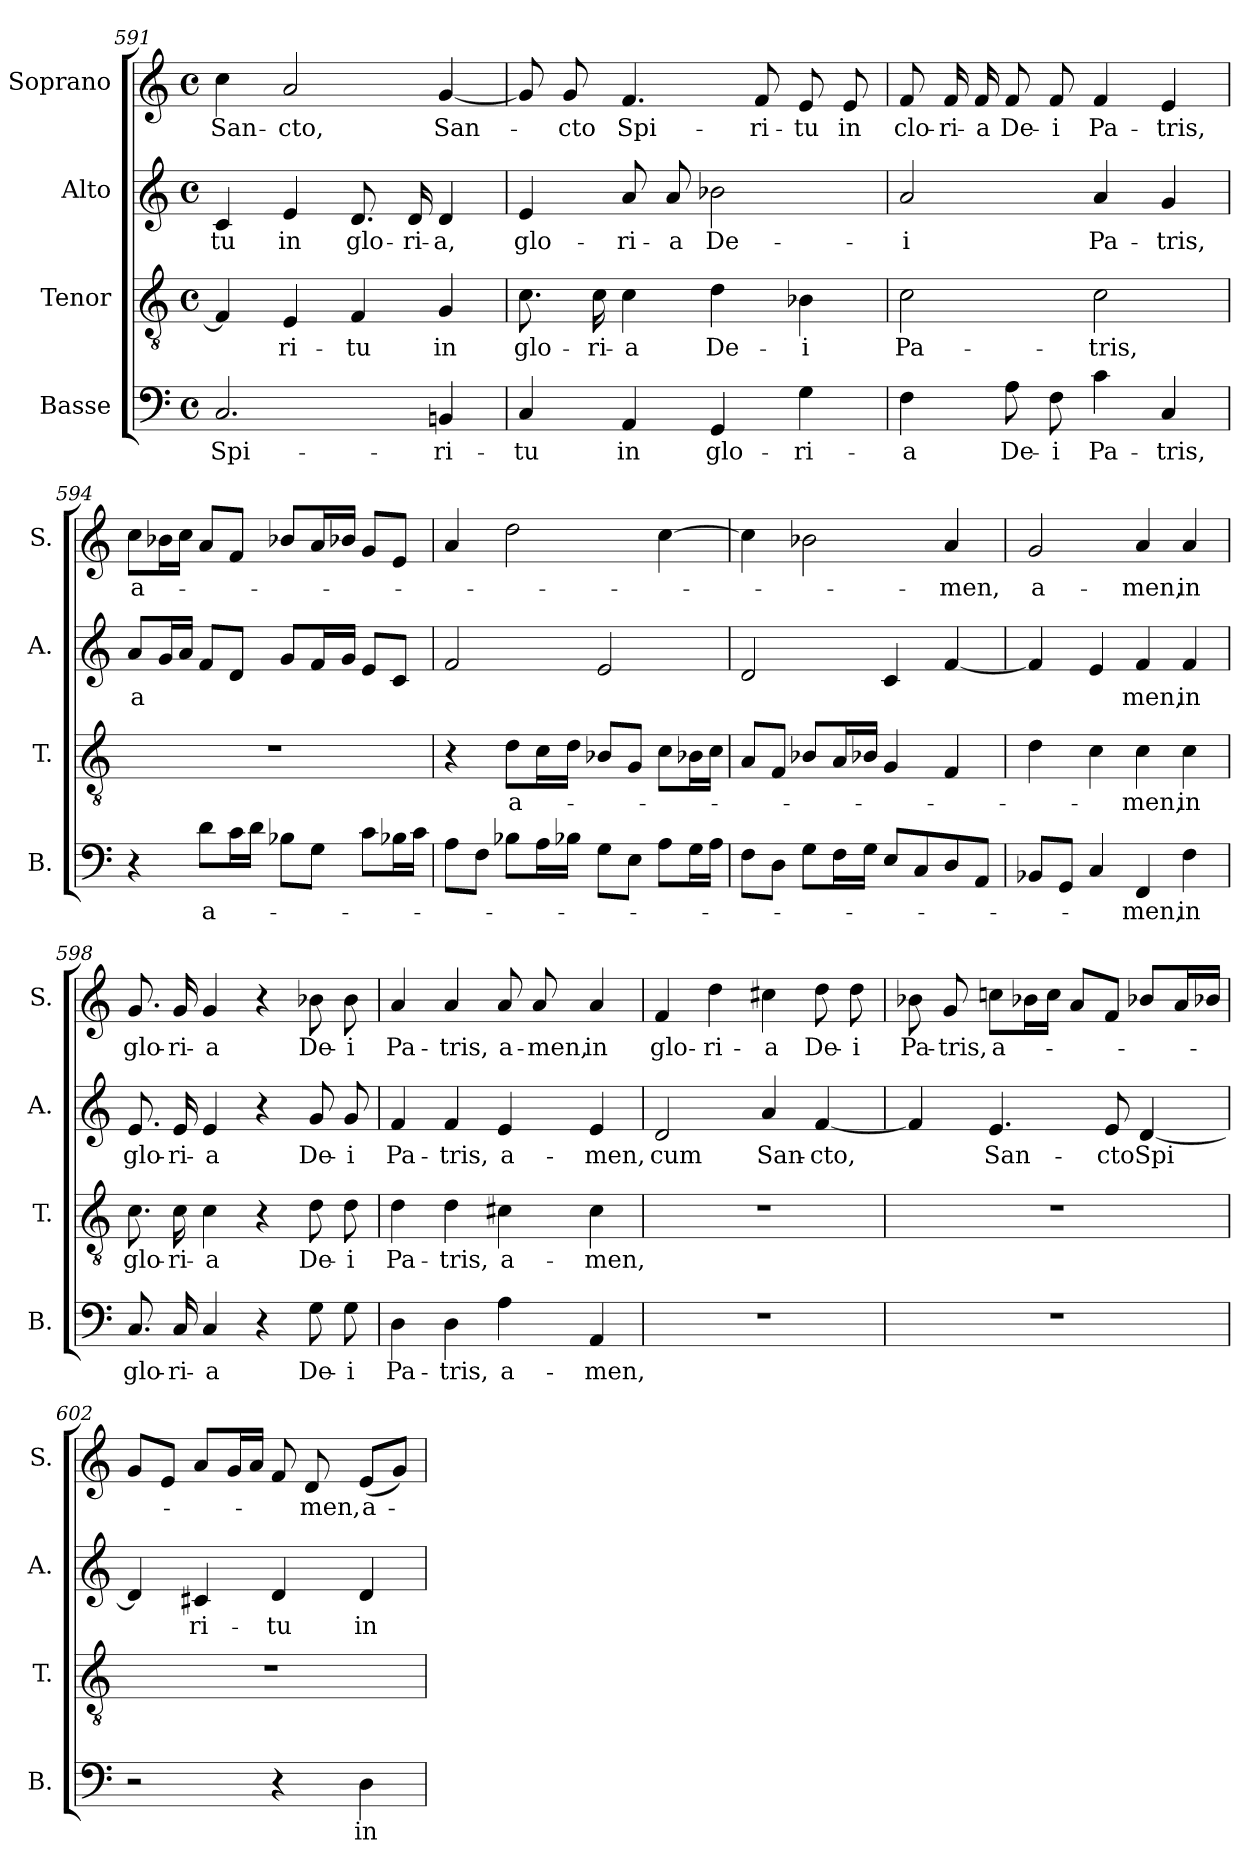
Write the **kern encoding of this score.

**kern	**text	**kern	**text	**kern	**text	**kern	**text
*part4	*part4	*part3	*part3	*part2	*part2	*part1	*part1
*staff4	*staff4	*staff3	*staff3	*staff2	*staff2	*staff1	*staff1
*I"Basse	*	*I"Tenor	*	*I"Alto	*	*I"Soprano	*
*I'B.	*	*I'T.	*	*I'A.	*	*I'S.	*
*clefF4	*	*clefGv2	*	*clefG2	*	*clefG2	*
*k[]	*	*k[]	*	*k[]	*	*k[]	*
*M4/4	*	*M4/4	*	*M4/4	*	*M4/4	*
*met(c)	*	*met(c)	*	*met(c)	*	*met(c)	*
=591	=591	=591	=591	=591	=591	=591	=591
!	!LO:LY:b	!	!	!	!LO:LY:b	!	!LO:LY:b
2.C/	Spi-	4F/]	.	4c/	-tu	4cc\	San-
!	!	!	!LO:LY:b	!	!LO:LY:b	!	!LO:LY:b
.	.	4E/	-ri-	4e/	in	2a/	-cto,
!	!	!	!LO:LY:b	!	!LO:LY:b	!	!
.	.	4F/	-tu	8.d/	glo-	.	.
!	!	!	!	!	!LO:LY:b	!	!
.	.	.	.	16d/	-ri-	.	.
!	!LO:LY:b	!	!LO:LY:b	!	!LO:LY:b	!	!LO:LY:b
4BBn/	-ri-	4G/	in	4d/	-a,	[4g/	San-
=592	=592	=592	=592	=592	=592	=592	=592
!	!LO:LY:b	!	!LO:LY:b	!	!LO:LY:b	!	!
4C/	-tu	8.c\	glo-	4e/	glo-	8g/]	.
!	!	!	!	!	!	!	!LO:LY:b
.	.	.	.	.	.	8g/	-cto
!	!	!	!LO:LY:b	!	!	!	!
.	.	16c\	-ri-	.	.	.	.
!	!LO:LY:b	!	!LO:LY:b	!	!LO:LY:b	!	!LO:LY:b
4AA/	in	4c\	-a	8a/	-ri-	4.f/	Spi-
!	!	!	!	!	!LO:LY:b	!	!
.	.	.	.	8a/	-a	.	.
!	!LO:LY:b	!	!LO:LY:b	!	!LO:LY:b	!	!
4GG/	glo-	4d\	De-	2b-X\	De-	.	.
!	!	!	!	!	!	!	!LO:LY:b
.	.	.	.	.	.	8f/	-ri-
!	!LO:LY:b	!	!LO:LY:b	!	!	!	!LO:LY:b
4G\	-ri-	4B-X\	-i	.	.	8e/	-tu
!	!	!	!	!	!	!	!LO:LY:b
.	.	.	.	.	.	8e/	in
=593	=593	=593	=593	=593	=593	=593	=593
!	!LO:LY:b	!	!LO:LY:b	!	!LO:LY:b	!	!LO:LY:b
4F\	-a	2c\	Pa-	2a/	-i	8f/	clo-
!	!	!	!	!	!	!	!LO:LY:b
.	.	.	.	.	.	16f/	-ri-
!	!	!	!	!	!	!	!LO:LY:b
.	.	.	.	.	.	16f/	-a
!	!LO:LY:b	!	!	!	!	!	!LO:LY:b
8A\	De-	.	.	.	.	8f/	De-
!	!LO:LY:b	!	!	!	!	!	!LO:LY:b
8F\	-i	.	.	.	.	8f/	-i
!	!LO:LY:b	!	!LO:LY:b	!	!LO:LY:b	!	!LO:LY:b
4c\	Pa-	2c\	-tris,	4a/	Pa-	4f/	Pa-
!	!LO:LY:b	!	!	!	!LO:LY:b	!	!LO:LY:b
4C/	-tris,	.	.	4g/	-tris,	4e/	-tris,
!!LO:PB:g=z
=594	=594	=594	=594	=594	=594	=594	=594
!	!	!	!	!	!LO:LY:b	!	!LO:LY:b
4r	.	1r	.	8a/L	a	8cc\L	a-
.	.	.	.	16g/L	.	16b-X\L	.
.	.	.	.	16a/JJ	.	16cc\JJ	.
!	!LO:LY:b	!	!	!	!	!	!
8d\L	a-	.	.	8f/L	.	8a/L	.
16c\L	.	.	.	8d/J	.	8f/J	.
16d\JJ	.	.	.	.	.	.	.
8B-X\L	.	.	.	8g/L	.	8b-X/L	.
8G\J	.	.	.	16f/L	.	16a/L	.
.	.	.	.	16g/JJ	.	16b-X/JJ	.
8c\L	.	.	.	8e/L	.	8g/L	.
16B-X\L	.	.	.	8c/J	.	8e/J	.
16c\JJ	.	.	.	.	.	.	.
=595	=595	=595	=595	=595	=595	=595	=595
8A\L	.	4r	.	2f/	.	4a/	.
8F\J	.	.	.	.	.	.	.
!	!	!	!LO:LY:b	!	!	!	!
8B-X\L	.	8d\L	a-	.	.	2dd\	.
16A\L	.	16c\L	.	.	.	.	.
16B-X\JJ	.	16d\JJ	.	.	.	.	.
8G\L	.	8B-X/L	.	2e/	.	.	.
8E\J	.	8G/J	.	.	.	.	.
8A\L	.	8c\L	.	.	.	[>4cc\	.
16G\L	.	16B-X\L	.	.	.	.	.
16A\JJ	.	16c\JJ	.	.	.	.	.
=596	=596	=596	=596	=596	=596	=596	=596
8F\L	.	8A/L	.	2d/	.	4cc\]	.
8D\J	.	8F/J	.	.	.	.	.
8G\L	.	8B-X/L	.	.	.	2b-X\	.
16F\L	.	16A/L	.	.	.	.	.
16G\JJ	.	16B-X/JJ	.	.	.	.	.
8E/L	.	4G/	.	4c/	.	.	.
8C/	.	.	.	.	.	.	.
!	!	!	!	!	!	!	!LO:LY:b
8D/	.	4F/	.	[4f/	.	4a/	-men,
8AA/J	.	.	.	.	.	.	.
!!LO:LB:g=z
=597	=597	=597	=597	=597	=597	=597	=597
!	!	!	!	!	!	!	!LO:LY:b
8BB-X/L	.	4d\	.	4f/]	.	2g/	a-
8GG/J	.	.	.	.	.	.	.
4C/	.	4c\	.	4e/	.	.	.
!	!LO:LY:b	!	!LO:LY:b	!	!LO:LY:b	!	!LO:LY:b
4FF/	-men,	4c\	-men,	4f/	-men,	4a/	-men,
!	!LO:LY:b	!	!LO:LY:b	!	!LO:LY:b	!	!LO:LY:b
4F\	in	4c\	in	4f/	in	4a/	in
=598	=598	=598	=598	=598	=598	=598	=598
!	!LO:LY:b	!	!LO:LY:b	!	!LO:LY:b	!	!LO:LY:b
8.C/	glo-	8.c\	glo-	8.e/	glo-	8.g/	glo-
!	!LO:LY:b	!	!LO:LY:b	!	!LO:LY:b	!	!LO:LY:b
16C/	-ri-	16c\	-ri-	16e/	-ri-	16g/	-ri-
!	!LO:LY:b	!	!LO:LY:b	!	!LO:LY:b	!	!LO:LY:b
4C/	-a	4c\	-a	4e/	-a	4g/	-a
4r	.	4r	.	4r	.	4r	.
!	!LO:LY:b	!	!LO:LY:b	!	!LO:LY:b	!	!LO:LY:b
8G\	De-	8d\	De-	8g/	De-	8b-X\	De-
!	!LO:LY:b	!	!LO:LY:b	!	!LO:LY:b	!	!LO:LY:b
8G\	-i	8d\	-i	8g/	-i	8b-\	-i
=599	=599	=599	=599	=599	=599	=599	=599
!	!LO:LY:b	!	!LO:LY:b	!	!LO:LY:b	!	!LO:LY:b
4D\	Pa-	4d\	Pa-	4f/	Pa-	4a/	Pa-
!	!LO:LY:b	!	!LO:LY:b	!	!LO:LY:b	!	!LO:LY:b
4D\	-tris,	4d\	-tris,	4f/	-tris,	4a/	-tris,
!	!LO:LY:b	!	!LO:LY:b	!	!LO:LY:b	!	!LO:LY:b
4A\	a-	4c#X\	a-	4e/	a-	8a/	a-
!	!	!	!	!	!	!	!LO:LY:b
.	.	.	.	.	.	8a/	-men,
!	!LO:LY:b	!	!LO:LY:b	!	!LO:LY:b	!	!LO:LY:b
4AA/	-men,	4c#\	-men,	4e/	-men,	4a/	in
=600	=600	=600	=600	=600	=600	=600	=600
!	!	!	!	!	!LO:LY:b	!	!LO:LY:b
1r	.	1r	.	2d/	cum	4f/	glo-
!	!	!	!	!	!	!	!LO:LY:b
.	.	.	.	.	.	4dd\	-ri-
!	!	!	!	!	!LO:LY:b	!	!LO:LY:b
.	.	.	.	4a/	San-	4cc#X\	-a
!	!	!	!	!	!LO:LY:b	!	!LO:LY:b
.	.	.	.	[4f/	-cto,	8dd\	De-
!	!	!	!	!	!	!	!LO:LY:b
.	.	.	.	.	.	8dd\	-i
!!LO:LB:g=z
=601	=601	=601	=601	=601	=601	=601	=601
*k[]	*	*	*	*	*	*	*
!	!	!	!	!	!	!	!LO:LY:b
1r	.	1r	.	4f/]	.	8b-X\	Pa-
!	!	!	!	!	!	!	!LO:LY:b
.	.	.	.	.	.	8g/	-tris,
!	!	!	!	!	!LO:LY:b	!	!LO:LY:b
.	.	.	.	4.e/	San-	8ccn\L	a-
.	.	.	.	.	.	16b-X\L	.
.	.	.	.	.	.	16cc\JJ	.
.	.	.	.	.	.	8a/L	.
!	!	!	!	!	!LO:LY:b	!	!
.	.	.	.	8e/	-cto	8f/J	.
!	!	!	!	!	!LO:LY:b	!	!
.	.	.	.	[<4d/	Spi	8b-X/L	.
.	.	.	.	.	.	16a/L	.
.	.	.	.	.	.	16b-X/JJ	.
=602	=602	=602	=602	=602	=602	=602	=602
2r	.	1r	.	4d/]	.	8g/L	.
.	.	.	.	.	.	8e/J	.
!	!	!	!	!	!LO:LY:b	!	!
.	.	.	.	4c#X/	-ri-	8a/L	.
.	.	.	.	.	.	16g/L	.
.	.	.	.	.	.	16a/JJ	.
!	!	!	!	!	!LO:LY:b	!	!
4r	.	.	.	4d/	-tu	8f/	.
!	!	!	!	!	!	!	!LO:LY:b
.	.	.	.	.	.	8d/	-men,
!	!LO:LY:b	!	!	!	!LO:LY:b	!	!LO:LY:b
4D\	in	.	.	4d/	in	(8e/L	a-
.	.	.	.	.	.	8g/J)	.
=	=	=	=	=	=	=	=
*-	*-	*-	*-	*-	*-	*-	*-
